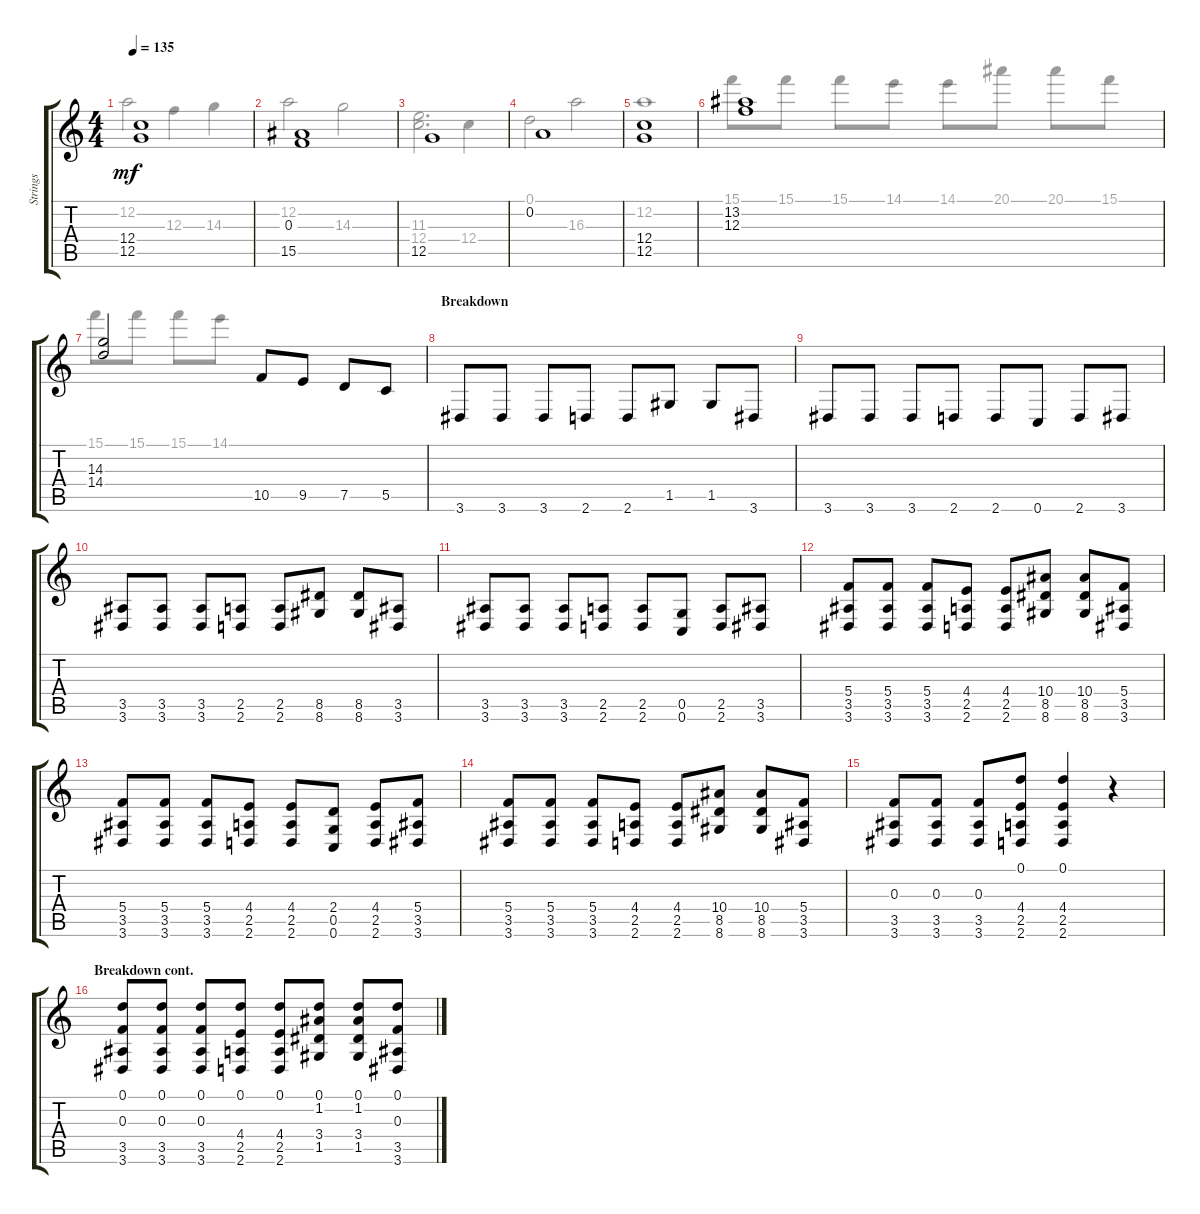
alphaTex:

\track ("Strings" "Strings") {instrument electricguitarclean}
\staff {score tabs}
\tuning (D4 A3 F3 C3 G2 C2) {hide}
\voice
\ts (4 4)
\tempo 135
\clef g2
\ks aminor
(12.4 12.5).1{dy mf} |
(0.3 15.5).1 |
12.5.1 |
0.2.1 |
(12.4 12.5).1 |
(13.2 12.3).1 |
(14.3 14.4).2 10.5.8 9.5.8 7.5.8 5.5.8 |
\section ("" "Breakdown")
3.6.8 3.6.8 3.6.8 2.6.8 2.6.8 1.5.8 1.5.8 3.6.8 |
3.6.8 3.6.8 3.6.8 2.6.8 2.6.8 0.6.8 2.6.8 3.6.8 |
(3.5 3.6).8 (3.5 3.6).8 (3.5 3.6).8 (2.5 2.6).8 (2.5 2.6).8 (8.5 8.6).8 (8.5 8.6).8 (3.5 3.6).8 |
(3.5 3.6).8 (3.5 3.6).8 (3.5 3.6).8 (2.5 2.6).8 (2.5 2.6).8 (0.5 0.6).8 (2.5 2.6).8 (3.5 3.6).8 |
(5.4 3.5 3.6).8 (5.4 3.5 3.6).8 (5.4 3.5 3.6).8 (4.4 2.5 2.6).8 (4.4 2.5 2.6).8 (10.4 8.5 8.6).8 (10.4 8.5 8.6).8 (5.4 3.5 3.6).8 |
(5.4 3.5 3.6).8 (5.4 3.5 3.6).8 (5.4 3.5 3.6).8 (4.4 2.5 2.6).8 (4.4 2.5 2.6).8 (2.4 0.5 0.6).8 (4.4 2.5 2.6).8 (5.4 3.5 3.6).8 |
(5.4 3.5 3.6).8 (5.4 3.5 3.6).8 (5.4 3.5 3.6).8 (4.4 2.5 2.6).8 (4.4 2.5 2.6).8 (10.4 8.5 8.6).8 (10.4 8.5 8.6).8 (5.4 3.5 3.6).8 |
(0.3 3.5 3.6).8 (0.3 3.5 3.6).8 (0.3 3.5 3.6).8 (0.1 4.4 2.5 2.6).8 (0.1 4.4 2.5 2.6).4 r.4 |
\section ("" "Breakdown cont.")
(0.1 0.3 3.5 3.6).8 (0.1 0.3 3.5 3.6).8 (0.1 0.3 3.5 3.6).8 (0.1 4.4 2.5 2.6).8 (0.1 4.4 2.5 2.6).8 (0.1 1.2 3.4 1.5).8 (0.1 1.2 3.4 1.5).8 (0.1 0.3 3.5 3.6).8
\voice
\clef g2
\ottava regular
\simile none
\ks aminor
12.2.2{dy mf} 12.3.4 14.3.4 |
12.2.2 14.3.2 |
(11.3 12.4).2{d} 12.4.4 |
0.1.2 16.3.2 |
12.2.1 |
15.1.8 15.1.8 15.1.8 14.1.8 14.1.8 20.1.8 20.1.8 15.1.8 |
15.1.8 15.1.8 15.1.8 14.1.8 |
|
|
|
|
|
|
|
|
